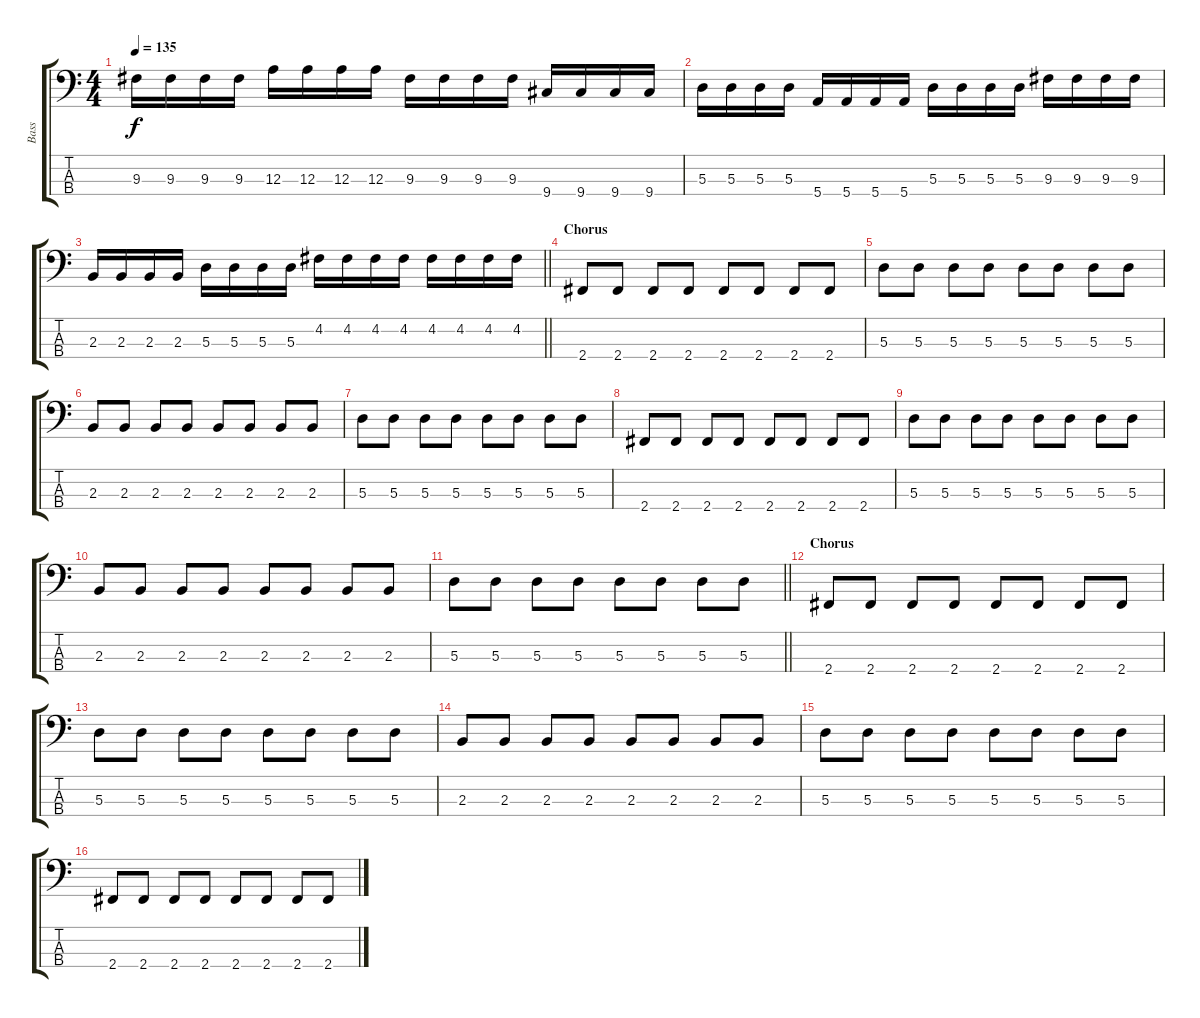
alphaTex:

\track ("Bass" "Bass") {instrument electricbasspick}
\staff {score tabs}
\tuning (G2 D2 A1 E1) {hide}
\ts (4 4)
\tempo 135
\clef f4
\ks c
9.3.16{dy f} 9.3.16 9.3.16 9.3.16 12.3.16 12.3.16 12.3.16 12.3.16 9.3.16 9.3.16 9.3.16 9.3.16 9.4.16 9.4.16 9.4.16 9.4.16 |
5.3.16 5.3.16 5.3.16 5.3.16 5.4.16 5.4.16 5.4.16 5.4.16 5.3.16 5.3.16 5.3.16 5.3.16 9.3.16 9.3.16 9.3.16 9.3.16 |
\barLineRight lightlight
2.3.16 2.3.16 2.3.16 2.3.16 5.3.16 5.3.16 5.3.16 5.3.16 4.2.16 4.2.16 4.2.16 4.2.16 4.2.16 4.2.16 4.2.16 4.2.16 |
\section ("" "Chorus")
2.4.8 2.4.8 2.4.8 2.4.8 2.4.8 2.4.8 2.4.8 2.4.8 |
5.3.8 5.3.8 5.3.8 5.3.8 5.3.8 5.3.8 5.3.8 5.3.8 |
2.3.8 2.3.8 2.3.8 2.3.8 2.3.8 2.3.8 2.3.8 2.3.8 |
5.3.8 5.3.8 5.3.8 5.3.8 5.3.8 5.3.8 5.3.8 5.3.8 |
2.4.8 2.4.8 2.4.8 2.4.8 2.4.8 2.4.8 2.4.8 2.4.8 |
5.3.8 5.3.8 5.3.8 5.3.8 5.3.8 5.3.8 5.3.8 5.3.8 |
2.3.8 2.3.8 2.3.8 2.3.8 2.3.8 2.3.8 2.3.8 2.3.8 |
\barLineRight lightlight
5.3.8 5.3.8 5.3.8 5.3.8 5.3.8 5.3.8 5.3.8 5.3.8 |
\section ("" "Chorus")
2.4.8 2.4.8 2.4.8 2.4.8 2.4.8 2.4.8 2.4.8 2.4.8 |
5.3.8 5.3.8 5.3.8 5.3.8 5.3.8 5.3.8 5.3.8 5.3.8 |
2.3.8 2.3.8 2.3.8 2.3.8 2.3.8 2.3.8 2.3.8 2.3.8 |
5.3.8 5.3.8 5.3.8 5.3.8 5.3.8 5.3.8 5.3.8 5.3.8 |
2.4.8 2.4.8 2.4.8 2.4.8 2.4.8 2.4.8 2.4.8 2.4.8
